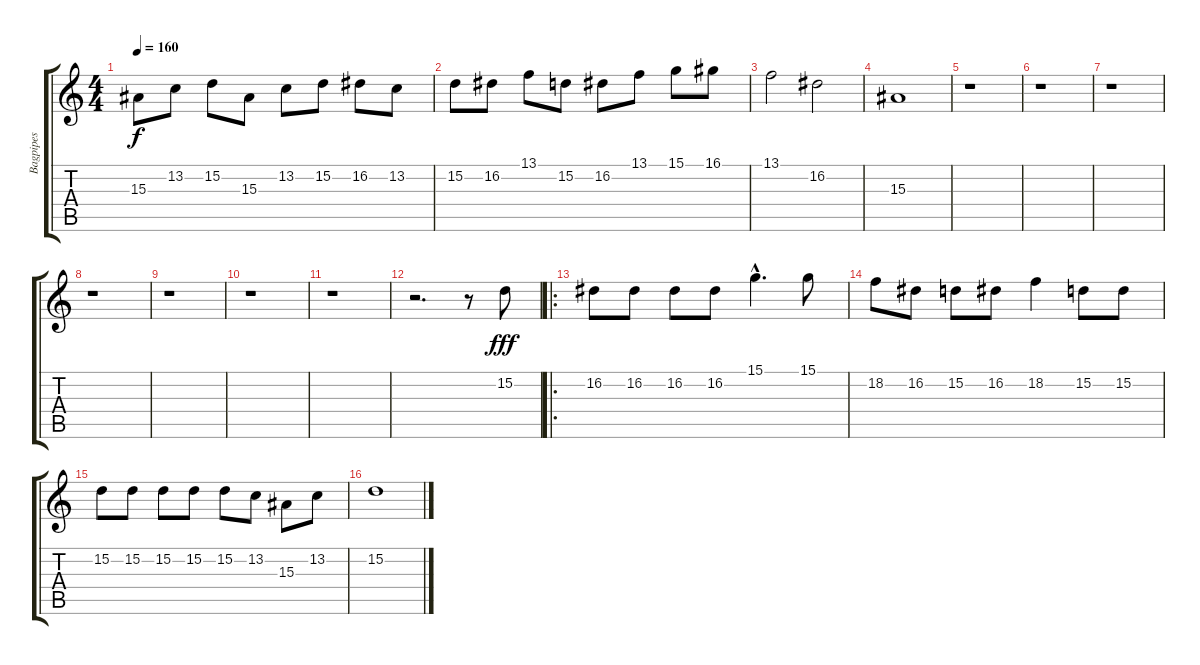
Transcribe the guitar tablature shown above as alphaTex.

\track ("Bagpipes" "Bagpipes") {instrument lead1square}
\staff {score tabs}
\tuning (E4 B3 G3 D3 A2 E2) {hide}
\ts (4 4)
\tempo 160
\clef g2
\ks c
15.3.8{dy f} 13.2.8 15.2.8 15.3.8 13.2.8 15.2.8 16.2.8 13.2.8 |
15.2.8 16.2.8 13.1.8 15.2.8 16.2.8 13.1.8 15.1.8 16.1.8 |
13.1.2 16.2.2 |
15.3.1 |
r.1 |
r.1 |
r.1 |
r.1 |
r.1 |
r.1 |
r.1 |
r.2{d} r.8 15.2.8{dy fff} |
\ro
16.2.8 16.2.8 16.2.8 16.2.8 15.1{hac}.4{d} 15.1.8 |
18.2.8 16.2.8 15.2.8 16.2.8 18.2.4 15.2.8 15.2.8 |
15.2.8 15.2.8 15.2.8 15.2.8 15.2.8 13.2.8 15.3.8 13.2.8 |
15.2.1
